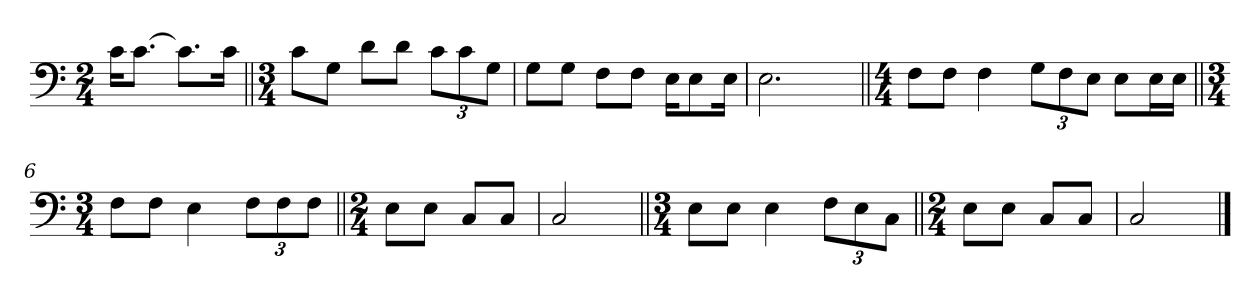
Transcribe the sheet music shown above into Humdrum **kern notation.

**kern
*part1
*staff1
*clefF4
*k[]
*M2/4
=1
16c\KL
[8.c\J
8.c\L]
16c\Jk
=2||
*M3/4
8c\L
8G\J
8d\L
8d\J
12c\L
12c\
12G\J
=3
8G\L
8G\J
8F\L
8F\J
16E\KL
8E\
16E\Jk
=4
2.E\
=5||
*M4/4
8F\L
8F\J
4F\
12G\L
12F\
12E\J
8E\L
16E\L
16E\JJ
=6||
*M3/4
8F\L
8F\J
4E\
12F\L
12F\
12F\J
=7||
*M2/4
8E\L
8E\J
8C/L
8C/J
=8
2C/
=9||
*M3/4
8E\L
8E\J
4E\
12F\L
12E\
12C\J
=10||
*M2/4
8E\L
8E\J
8C/L
8C/J
=11
2C/
==
*-
